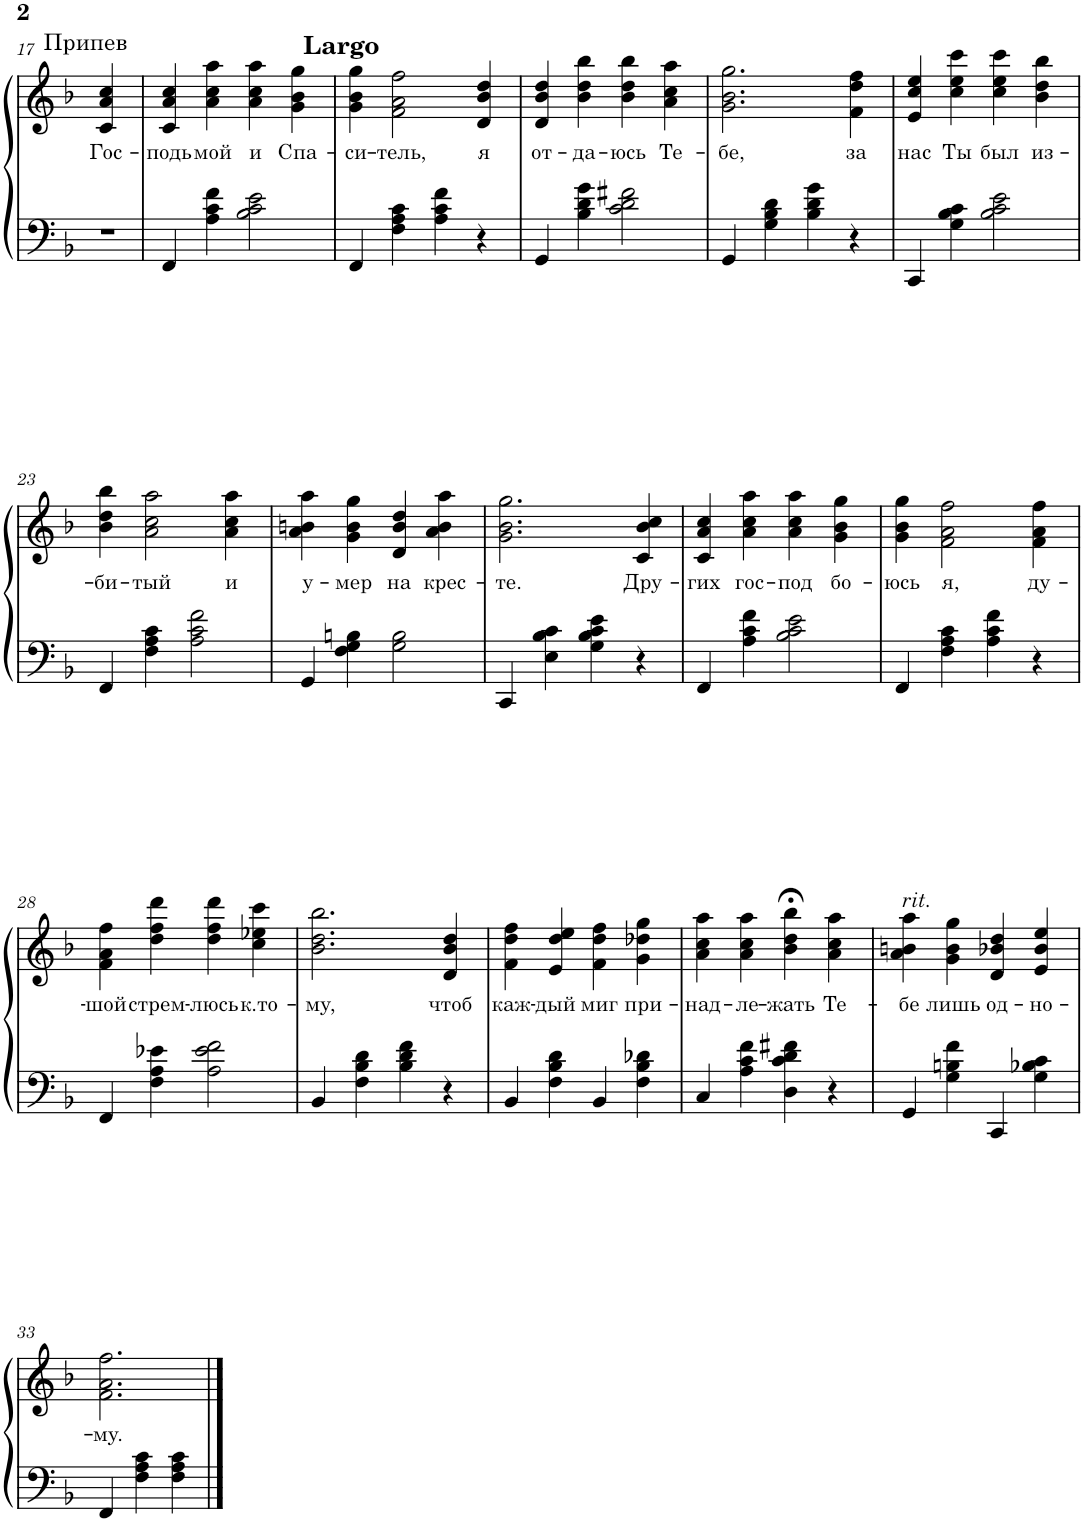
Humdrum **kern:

**kern	**kern	**text
*part1	*part1	*part1
*staff2	*staff1	*staff1
*I"Piano	*	*
*I'Pno.	*	*
!!LO:PB:g=z
*clefF4	*clefG2	*
*k[b-]	*k[b-]	*
*M4/4	*M4/4	*
=17	=17	=17
!	!LO:TX:a:t=Припев	!
!	!LO:TX:a:B:t=Largo	!
!	!	!LO:LY:b
1r	4c/ 4a/ 4cc/	Гос-
.	2.ryy	.
=18	=18	=18
!	!	!LO:LY:b
4FF/	4c/ 4a/ 4cc/	-подь
!	!	!LO:LY:b
4A\ 4c\ 4f\	4a\ 4cc\ 4aa\	мой
!	!	!LO:LY:b
2B-\ 2c\ 2e\	4a\ 4cc\ 4aa\	и
!	!	!LO:LY:b
.	4g\ 4b-\ 4gg\	Спа-
=19	=19	=19
!	!	!LO:LY:b
4FF/	4g\ 4b-\ 4gg\	-си-
!	!	!LO:LY:b
4F\ 4A\ 4c\	2f\ 2a\ 2ff\	-тель,
4A\ 4c\ 4f\	.	.
!	!	!LO:LY:b
4r	4d/ 4b-/ 4dd/	я
=20	=20	=20
!	!	!LO:LY:b
4GG/	4d/ 4b-/ 4dd/	от-
!	!	!LO:LY:b
4B-\ 4d\ 4g\	4b-\ 4dd\ 4bb-\	-да-
!	!	!LO:LY:b
2c\ 2d\ 2f#X\	4b-\ 4dd\ 4bb-\	-юсь
!	!	!LO:LY:b
.	4a\ 4cc\ 4aa\	Те-
=21	=21	=21
!	!	!LO:LY:b
4GG/	2.g\ 2.b-\ 2.gg\	-бе,
4G\ 4B-\ 4d\	.	.
4B-\ 4d\ 4g\	.	.
!	!	!LO:LY:b
4r	4f\ 4dd\ 4ff\	за
=22	=22	=22
!	!	!LO:LY:b
4CC/	4e/ 4cc/ 4ee/	нас
!	!	!LO:LY:b
4G\ 4B-\ 4c\	4cc\ 4ee\ 4ccc\	Ты
!	!	!LO:LY:b
2B-\ 2c\ 2e\	4cc\ 4ee\ 4ccc\	был
!	!	!LO:LY:b
.	4b-\ 4dd\ 4bb-\	из-
!!LO:LB:g=z
=23	=23	=23
!	!	!LO:LY:b
4FF/	4b-\ 4dd\ 4bb-\	-би-
!	!	!LO:LY:b
4F\ 4A\ 4c\	2a\ 2cc\ 2aa\	-тый
2A\ 2c\ 2f\	.	.
!	!	!LO:LY:b
.	4a\ 4cc\ 4aa\	и
=24	=24	=24
!	!	!LO:LY:b
4GG/	4a\ 4bn\ 4aa\	у-
!	!	!LO:LY:b
4F\ 4G\ 4Bn\	4g\ 4b\ 4gg\	-мер
!	!	!LO:LY:b
2G\ 2B\	4d/ 4b/ 4dd/	на
!	!	!LO:LY:b
.	4a\ 4b\ 4aa\	крес-
=25	=25	=25
!	!	!LO:LY:b
4CC/	2.g\ 2.b-\ 2.gg\	-те.
4E\ 4B-\ 4c\	.	.
4G\ 4B-\ 4c\ 4e\	.	.
!	!	!LO:LY:b
4r	4c/ 4b-/ 4cc/	Дру-
=26	=26	=26
!	!	!LO:LY:b
4FF/	4c/ 4a/ 4cc/	-гих
!	!	!LO:LY:b
4A\ 4c\ 4f\	4a\ 4cc\ 4aa\	гос-
!	!	!LO:LY:b
2B-\ 2c\ 2e\	4a\ 4cc\ 4aa\	-под
!	!	!LO:LY:b
.	4g\ 4b-\ 4gg\	бо-
=27	=27	=27
!	!	!LO:LY:b
4FF/	4g\ 4b-\ 4gg\	-юсь
!	!	!LO:LY:b
4F\ 4A\ 4c\	2f\ 2a\ 2ff\	я,
4A\ 4c\ 4f\	.	.
!	!	!LO:LY:b
4r	4f\ 4a\ 4ff\	ду-
!!LO:LB:g=z
=28	=28	=28
!	!	!LO:LY:b
4FF/	4f\ 4a\ 4ff\	-шой
!	!	!LO:LY:b
4F\ 4A\ 4e-X\	4dd\ 4ff\ 4ddd\	стрем-
!	!	!LO:LY:b
2A\ 2e-\ 2f\	4dd\ 4ff\ 4ddd\	-люсь
!	!	!LO:LY:b
.	4cc\ 4ee-X\ 4ccc\	к.то-
=29	=29	=29
!	!	!LO:LY:b
4BB-/	2.b-\ 2.dd\ 2.bb-\	-му,
4F\ 4B-\ 4d\	.	.
4B-\ 4d\ 4f\	.	.
!	!	!LO:LY:b
4r	4d/ 4b-/ 4dd/	чтоб
=30	=30	=30
!	!	!LO:LY:b
4BB-/	4f\ 4dd\ 4ff\	каж-
!	!	!LO:LY:b
4F\ 4B-\ 4d\	4e/ 4dd/ 4ee/	-дый
!	!	!LO:LY:b
4BB-/	4f\ 4dd\ 4ff\	миг
!	!	!LO:LY:b
4F\ 4B-\ 4d-X\	4g\ 4dd-X\ 4gg\	при-
=31	=31	=31
!	!	!LO:LY:b
4C/	4a\ 4cc\ 4aa\	-над-
!	!	!LO:LY:b
4A\ 4c\ 4f\	4a\ 4cc\ 4aa\	-ле-
!	!	!LO:LY:b
4D\ 4c\ 4d\ 4f#X\	4b-\;< 4dd\;< 4bb-\;<	-жать
!	!	!LO:LY:b
4r	4a\ 4cc\ 4aa\	Те-
=32	=32	=32
!	!LO:TX:a:i:t=rit.	!
!	!	!LO:LY:b
4GG/	4a\ 4bn\ 4aa\	-бе
!	!	!LO:LY:b
4G\ 4Bn\ 4f\	4g\ 4b\ 4gg\	лишь
!	!	!LO:LY:b
4CC/	4d/ 4b-X/ 4dd/	од-
!	!	!LO:LY:b
4G\ 4B-X\ 4c\	4e/ 4b-/ 4ee/	-но-
!!LO:LB:g=z
=33	=33	=33
!	!	!LO:LY:b
4FF/	2.f\ 2.a\ 2.ff\	-му.
4F\ 4A\ 4c\	.	.
4F\ 4A\ 4c\	.	.
==	==	==
*-	*-	*-
